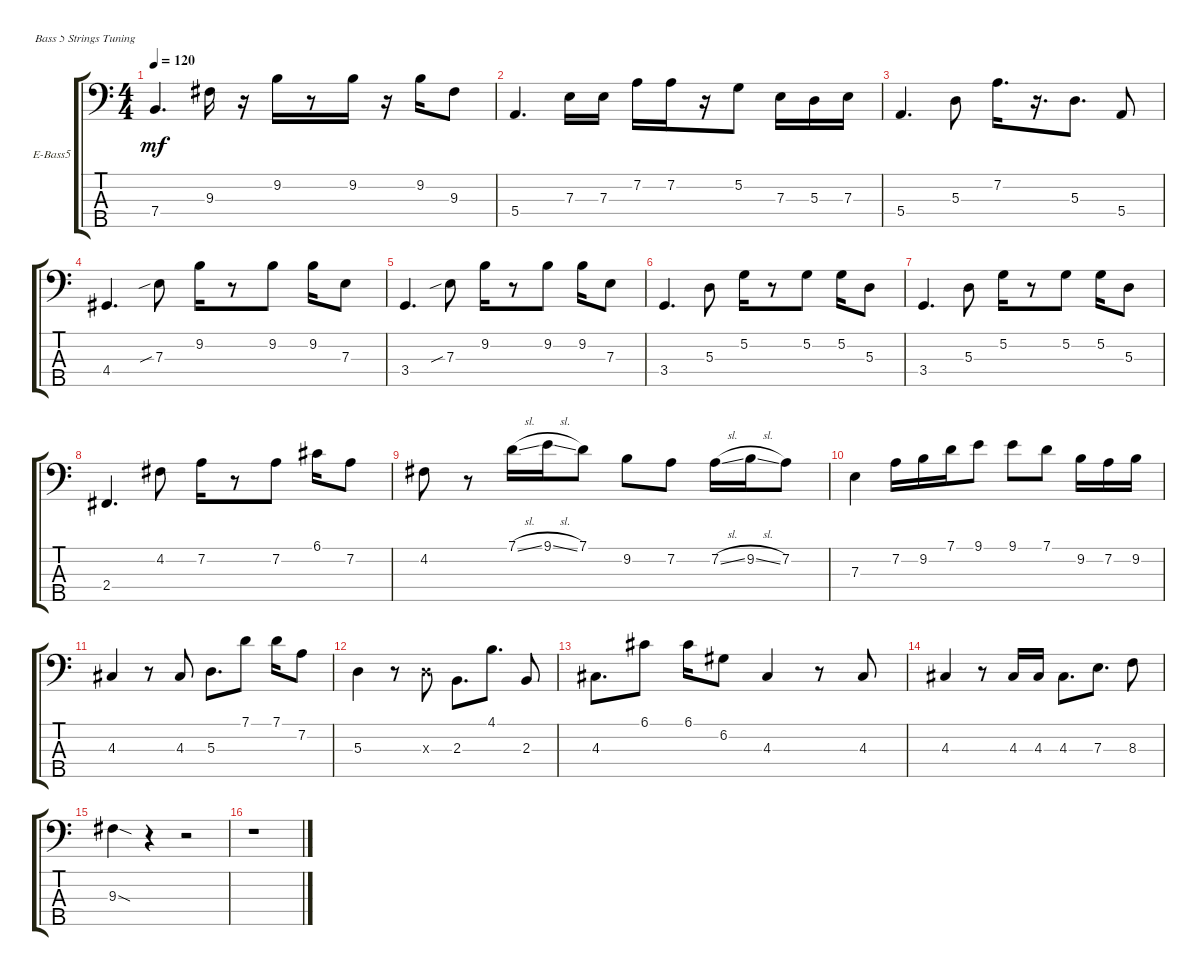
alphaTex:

\defaultSystemsLayout 4
\bracketExtendMode groupsimilarinstruments
\firstSystemTrackNameOrientation horizontal
\otherSystemsTrackNameOrientation horizontal
\track ("Electric Bass" "E-Bass5") {instrument electricbassfinger}
\staff {score tabs}
\tuning (G2 D2 A1 E1 B0)
\ts (4 4)
\tempo 120
\clef f4
\ks c
7.4.4{d dy mf} 9.3.16 r.16 9.2.16 r.8 9.2.16 r.16 9.2.16 9.3.8 |
5.4.4{d} 7.3.16 7.3.16 7.2.16 7.2.16 r.16 5.2.8 7.3.16 5.3.16 7.3.16 |
5.4.4{d} 5.3.8 7.2.16{d} r.16{d} 5.3.8{d} 5.4.8 |
4.4.4{d} 7.3{sib}.8 9.2.16 r.8 9.2.8 9.2.16 7.3.8 |
3.4.4{d} 7.3{sib}.8 9.2.16 r.8 9.2.8 9.2.16 7.3.8 |
3.4.4{d} 5.3.8 5.2.16 r.8 5.2.8 5.2.16 5.3.8 |
3.4.4{d} 5.3.8 5.2.16 r.8 5.2.8 5.2.16 5.3.8 |
2.4.4{d} 4.2.8 7.2.16 r.8 7.2.8 6.1.16 7.2.8 |
4.2.8 r.8 7.1{sl}.16 9.1{sl}.16 7.1.8 9.2.8 7.2.8 7.2{sl}.16 9.2{sl}.16 7.2.8 |
7.3.4 7.2.16 9.2.16 7.1.16 9.1.8 9.1.8 7.1.8 9.2.16 7.2.16 9.2.16 |
4.3.4 r.8 4.3.8 5.3.8{d} 7.1.8 7.1.16 7.2.8 |
5.3.4 r.8 5.3{x}.8 2.3.8{d} 4.1.8{d} 2.3.8 |
4.3.8{d} 6.1.8 6.1.16 6.2.8 4.3.4 r.8 4.3.8 |
4.3.4 r.8 4.3.16 4.3.16 4.3.8{d} 7.3.8{d} 8.3.8 |
9.3{sod}.4 r.4 r.2 |
r.1
